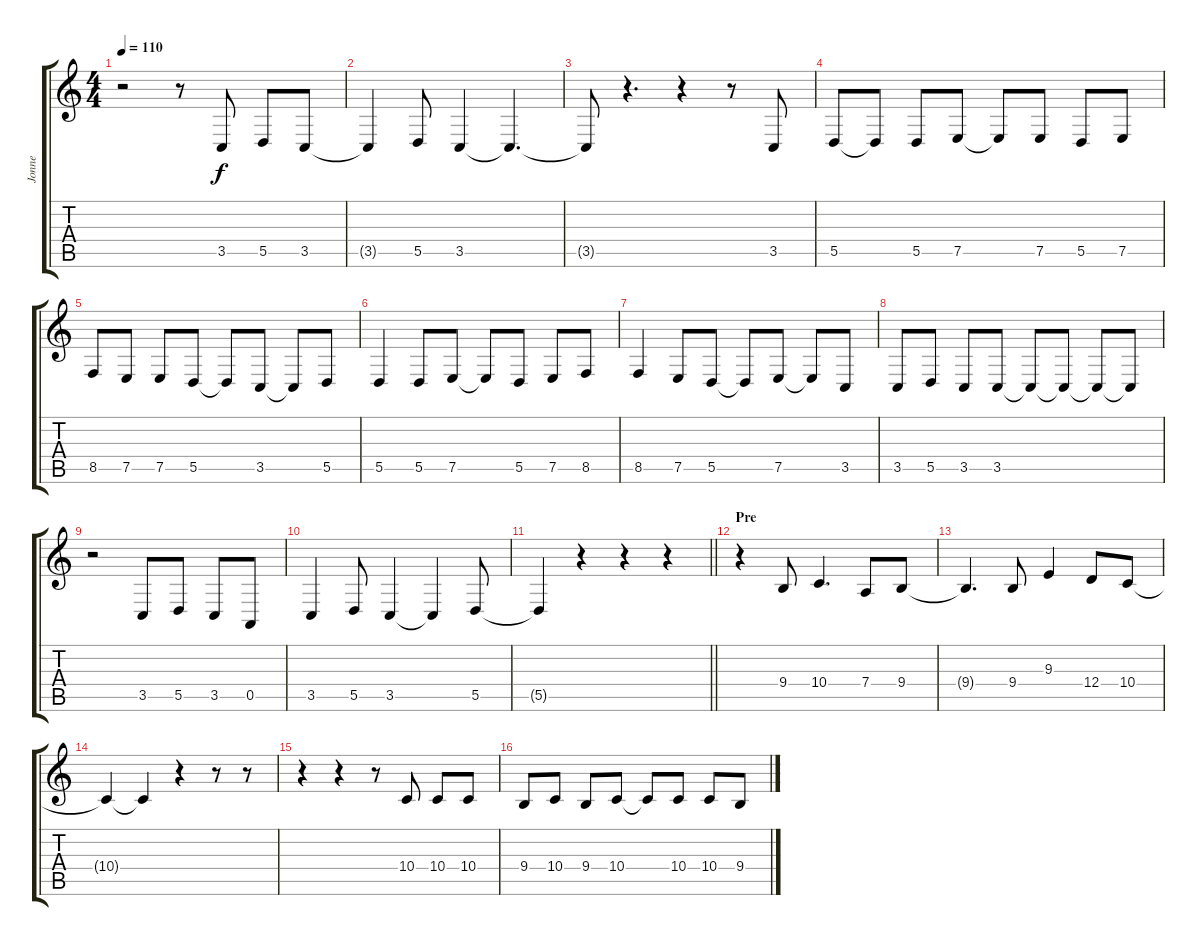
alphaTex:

\track ("Jonne" "Jonne") {instrument lead6voice}
\staff {score tabs}
\tuning (E4 B3 G3 D3 A2 E2) {hide}
\ts (4 4)
\tempo 110
\clef g2
\ks c
r.2{dy f} r.8 3.5.8 5.5.8 3.5.8 |
3.5{t}.4 5.5.8 3.5.4 3.5{t}.4{d} |
3.5{t}.8 r.4{d} r.4 r.8 3.5.8 |
5.5.8 5.5{t}.8 5.5.8 7.5.8 7.5{t}.8 7.5.8 5.5.8 7.5.8 |
8.5.8 7.5.8 7.5.8 5.5.8 5.5{t}.8 3.5.8 3.5{t}.8 5.5.8 |
5.5.4 5.5.8 7.5.8 7.5{t}.8 5.5.8 7.5.8 8.5.8 |
8.5.4 7.5.8 5.5.8 5.5{t}.8 7.5.8 7.5{t}.8 3.5.8 |
3.5.8 5.5.8 3.5.8 3.5.8 3.5{t}.8 3.5{t}.8 3.5{t}.8 3.5{t}.8 |
r.2 3.5.8 5.5.8 3.5.8 0.5.8 |
3.5.4 5.5.8 3.5.4 3.5{t}.4 5.5.8 |
\barLineRight lightlight
5.5{t}.4 r.4 r.4 r.4 |
\section ("" "Pre")
r.4 9.4.8 10.4.4{d} 7.4.8 9.4.8 |
9.4{t}.4{d} 9.4.8 9.3.4 12.4.8 10.4.8 |
10.4{t}.4 10.4{t}.4 r.4 r.8 r.8 |
r.4 r.4 r.8 10.4.8 10.4.8 10.4.8 |
9.4.8 10.4.8 9.4.8 10.4.8 10.4{t}.8 10.4.8 10.4.8 9.4.8
